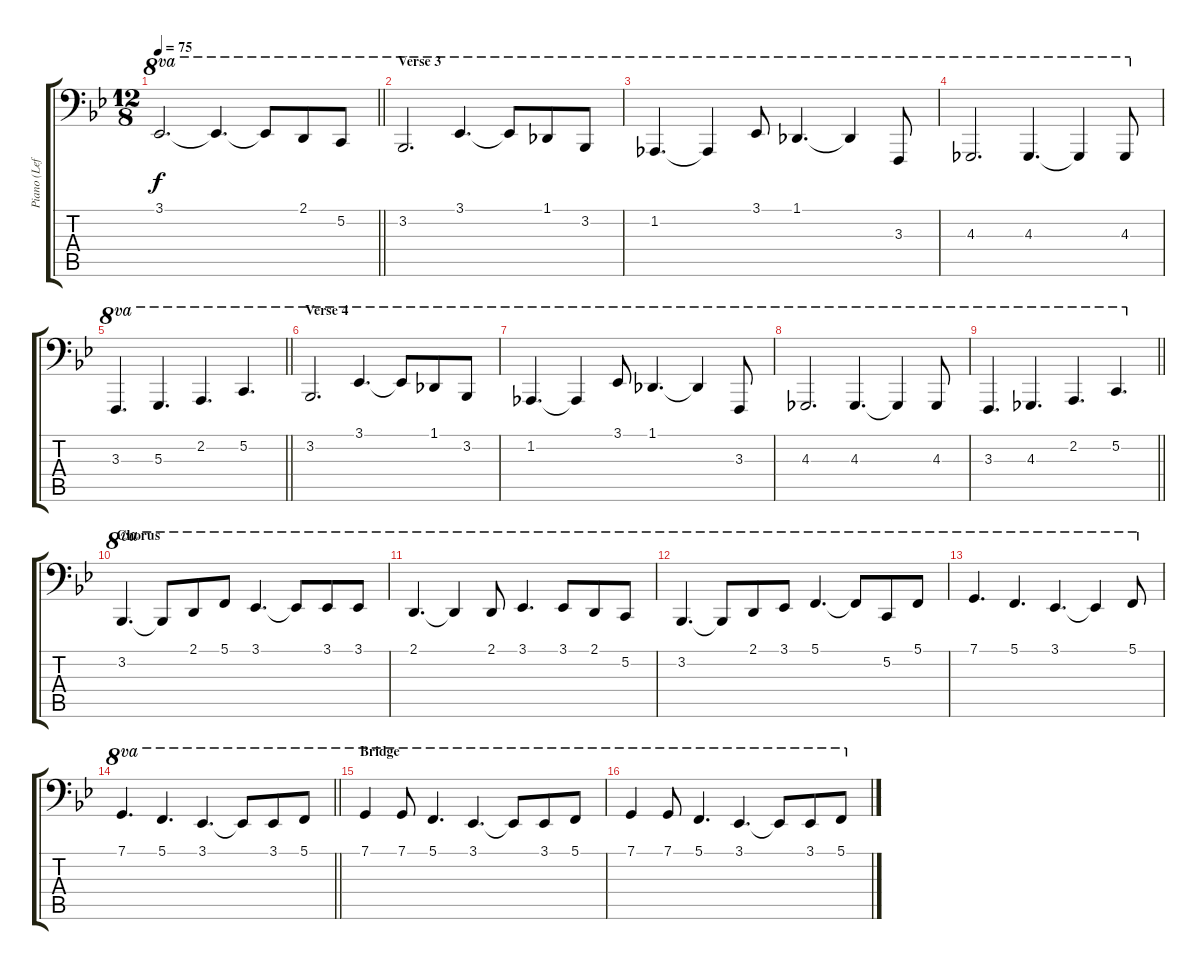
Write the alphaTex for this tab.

\track ("Piano (Left Hand)" "Piano (Lef") {instrument acousticgrandpiano}
\staff {score tabs}
\tuning (C3 G2 D2 A1 E1 B0) {hide}
\ts (12 8)
\tempo 75
\clef f4
\barLineRight lightlight
\ks bb
3.1.2{d ot 8va dy f} 3.1{t}.4{d ot 8va} 3.1{t}.8{ot 8va} 2.1.8{ot 8va} 5.2.8{ot 8va} |
\section ("" "Verse 3")
3.2.2{d ot 8va} 3.1.4{d ot 8va} 3.1{t}.8{ot 8va} 1.1.8{ot 8va} 3.2.8{ot 8va} |
1.2.4{d ot 8va} 1.2{t}.4{ot 8va} 3.1.8{ot 8va} 1.1.4{d ot 8va} 1.1{t}.4{ot 8va} 3.3.8{ot 8va} |
4.3.2{d ot 8va} 4.3.4{d ot 8va} 4.3{t}.4{ot 8va} 4.3.8{ot 8va} |
\barLineRight lightlight
3.3.4{d ot 8va} 5.3.4{d ot 8va} 2.2.4{d ot 8va} 5.2.4{d ot 8va} |
\section ("" "Verse 4")
3.2.2{d ot 8va} 3.1.4{d ot 8va} 3.1{t}.8{ot 8va} 1.1.8{ot 8va} 3.2.8{ot 8va} |
1.2.4{d ot 8va} 1.2{t}.4{ot 8va} 3.1.8{ot 8va} 1.1.4{d ot 8va} 1.1{t}.4{ot 8va} 3.3.8{ot 8va} |
4.3.2{d ot 8va} 4.3.4{d ot 8va} 4.3{t}.4{ot 8va} 4.3.8{ot 8va} |
\barLineRight lightlight
3.3.4{d ot 8va} 4.3.4{d ot 8va} 2.2.4{d ot 8va} 5.2.4{d ot 8va} |
\section ("" "Chorus")
3.2.4{d ot 8va} 3.2{t}.8{ot 8va} 2.1.8{ot 8va} 5.1.8{ot 8va} 3.1.4{d ot 8va} 3.1{t}.8{ot 8va} 3.1.8{ot 8va} 3.1.8{ot 8va} |
2.1.4{d ot 8va} 2.1{t}.4{ot 8va} 2.1.8{ot 8va} 3.1.4{d ot 8va} 3.1.8{ot 8va} 2.1.8{ot 8va} 5.2.8{ot 8va} |
3.2.4{d ot 8va} 3.2{t}.8{ot 8va} 2.1.8{ot 8va} 3.1.8{ot 8va} 5.1.4{d ot 8va} 5.1{t}.8{ot 8va} 5.2.8{ot 8va} 5.1.8{ot 8va} |
7.1.4{d ot 8va} 5.1.4{d ot 8va} 3.1.4{d ot 8va} 3.1{t}.4{ot 8va} 5.1.8{ot 8va} |
\barLineRight lightlight
7.1.4{d ot 8va} 5.1.4{d ot 8va} 3.1.4{d ot 8va} 3.1{t}.8{ot 8va} 3.1.8{ot 8va} 5.1.8{ot 8va} |
\section ("" "Bridge")
7.1.4{ot 8va} 7.1.8{ot 8va} 5.1.4{d ot 8va} 3.1.4{d ot 8va} 3.1{t}.8{ot 8va} 3.1.8{ot 8va} 5.1.8{ot 8va} |
7.1.4{ot 8va} 7.1.8{ot 8va} 5.1.4{d ot 8va} 3.1.4{d ot 8va} 3.1{t}.8{ot 8va} 3.1.8{ot 8va} 5.1.8{ot 8va}
